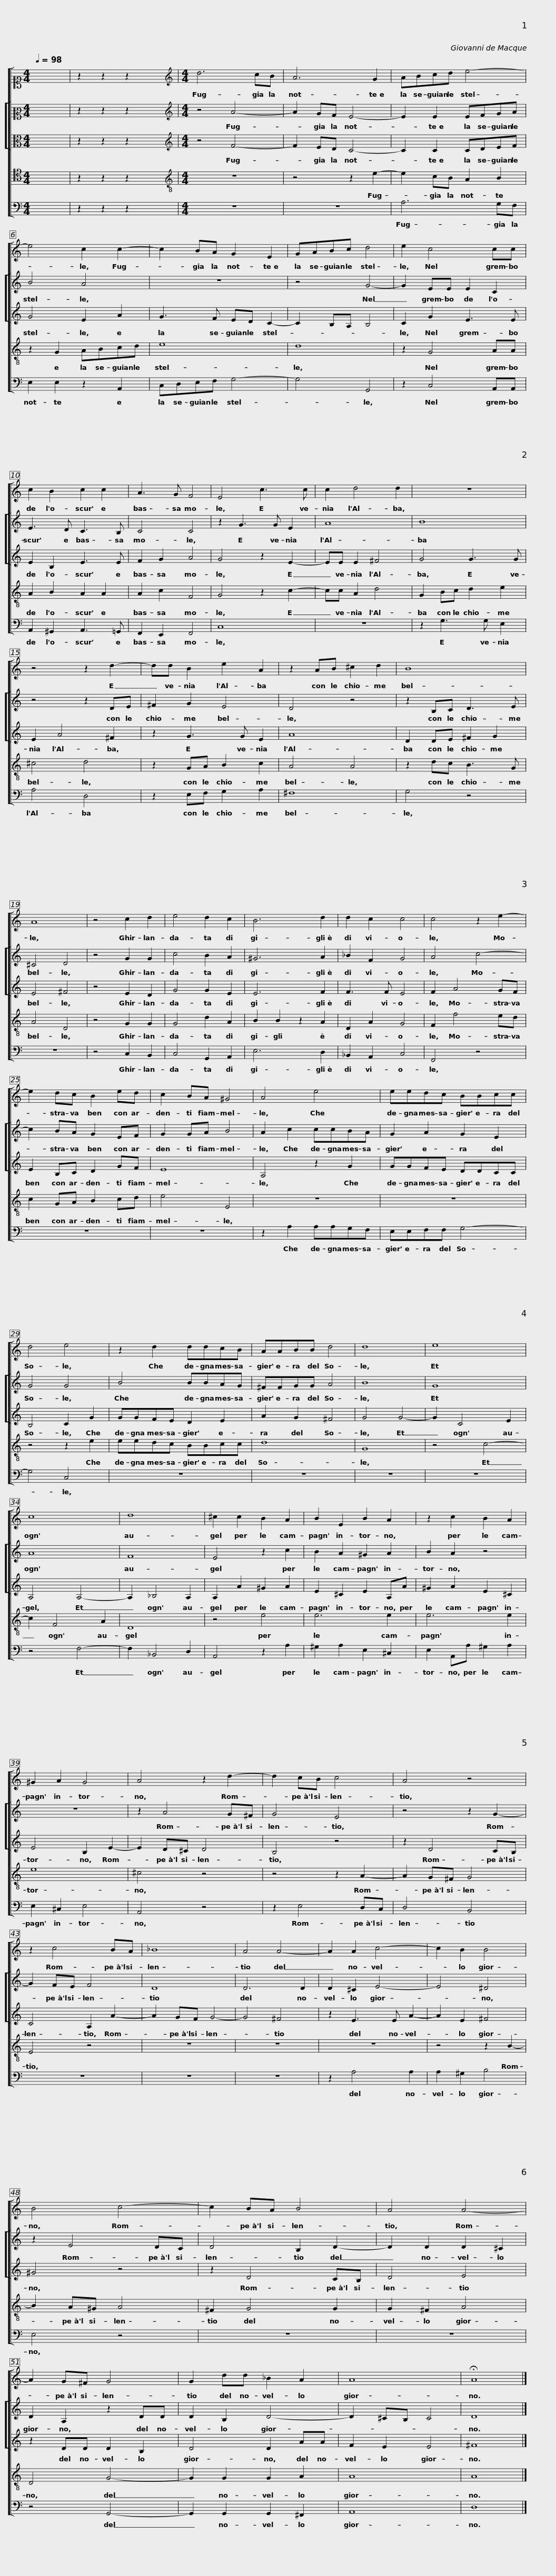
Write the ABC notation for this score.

X:1
%%score [ 1 [ 2 3 ] 4 5 ]
L:1/8
Q:1/4=98
M:4/4
I:linebreak $
K:C
V:1 alto1
V:2 alto2
V:3 alto
V:4 tenor
V:5 bass
V:1
 x8 | z2 z2 z2 x2 |[M:4/4][K:treble] d6 cB | A6 G2 | ABcd e4- | %5
 e4 c2 c2- |$ c2 BA G2 E2 | GABc d4 | e2 c4 cc | c2 B2 c2 c2 | %10
 A3 G F4 |$ E4 c3 c | c2 d4 d2 | z8 | z4 z2 d2- | %15
 dd B2 e2 A2 | z2 AB ^c2 d2 |$ B8 | A8 | z4 c2 d2 | %20
 e4 d2 c2 | B6 d2 | d2 c2 c4 | c4 z2 e2- |$ e2 dc B2 ed | %25
 c2 BA ^G4 | A4 e4 | eedc BBcc | d4 e4 |$ z2 d2 ddcB | %30
 AABB d4 | d8 | e8 | c8 | d8 |$ %35
 ^c2 c2 B2 A2 | B2 E2 B2 A2 | z2 c2 B2 A2 | ^G2 A2 G4 | A4 z2 d2- |$ %40
 d2 cB c4 | A4 z4 | z2 c4 BA | _B8 | A4 A4- |$ %45
 A2 A2 c4- | c2 B2 B4 | B4 c4- | c2 BA B4 | A4 A4- |$ %50
 A2 G^F G4 | G2 dd _B2 A2 | A8 | !fermata!A8 |] %54
V:2
 x8 | z2 z2 z2 x2 |[M:4/4][K:treble] z4 A4- | A2 GF E4- | E2 E2 EFGA | %5
 B4 A4 |$ z8 | z4 G4- | G2 EE E2 C2 | E3 D C3 B, | %10
 C4 C4 |$ z2 G3 G E2 | A8 | B8 | z4 z2 DE | %15
 ^F2 G2 E4 | D4 z4 |$ z2 B,C D3 E | ^C4 D4 | z4 G2 G2 | %20
 c4 B2 A2 | ^G6 A2 | _B2 F2 G4 | A4 c4- |$ c2 BA G2 EF | %25
 G2 GA B4 | A2 c2 ccBA | G2 A2 G2 E2 | G4 G4 |$ B4 BBAG | %30
 ^FFGG A4 | B8 | G8 | A8 | F8 |$ %35
 E4 z2 c2 | B2 A2 ^G2 A2 | B2 A2 z4 | z8 | z2 A4 G^F |$ %40
 G4 E4 | z4 z2 G2- | G2 FE F4 | D8 | D6 D2 |$ %45
 D2 ^C2 E4- | E4 ^D4 | z2 E4 DC | D4 B,2 D2- | D2 D2 D2 ^C2 |$ %50
 D2 A,2 z2 DD | D2 B,2 D4- | D2 ^CB, C4 | D8 |] %54
V:3
 x8 | z2 z2 z2 x2 |[M:4/4][K:treble] z4 F4- | F2 ED C4- | C2 C2 CDEF | %5
 G4 E2 A2 |$ G3 F ED C2- | C2 B,A, B,4 | C2 G2 E3 E | E2 B,2 E3 E | %10
 F2 G2 A4 |$ G4 z2 E2- | EE E2 ^F4 | G4 G3 G | E2 A4 ^F2 | %15
 z2 G3 G E2 | A8 |$ D2 DE ^F2 G2 | E4 ^F4 | z4 E2 D2 | %20
 G4 G2 E2 | E6 F2 | F3 F E4 | F2 A4 GF |$ E2 B,C D2 GF | %25
 E8 | A,4 z2 G2 | GGFE DDCC | B,4 C2 G2 |$ GGFE D2 E2 | %30
 A2 G2 ^F4 | G4 G4- | G2 C4 E2 | A,4 A,4- | A,2 _B,4 A,2 |$ %35
 A,2 A2 ^G2 A2 | E2 ^C2 E2 A,A | ^G2 A2 E2 ^C2 | E4 B,2 E2- | E2 D^C D4 |$ %40
 B,4 z4 | z2 D4 CB, | C4 A,2 A2- | A2 GF G4- | G4 ^F4 |$ %45
 z2 E3 E A2- | A2 E2 ^F4 | ^G4 z4 | z2 D4 CB, | D4 E4 |$ %50
 z2 DD D2 B,2 | D4 D2 AA | F2 E2 E4 | ^F8 |] %54
V:4
 x8 | z2 z2 z2 x2 |[M:4/4][K:treble-8] z8 | z4 z2 e2- | e2 cB A2 B2 | %5
 z2 G2 ABcd |$ e8 | d8 | z2 G4 AA | A2 B2 A2 A2 | %10
 A2 c2 F4 |$ G4 z2 c2- | cc A2 d4 | G2 Bc d2 e2 | ^c4 d4 | %15
 z2 GA B2 c2 | A4 A4 |$ z2 dc B3 G | A4 D4 | z4 G2 G2 | %20
 G4 d2 A2 | B2 B2 z2 A2 | D2 A2 G4 | F2 f4 ed |$ c2 GA B2 cd | %25
 e4 E4 | z8 | z8 | z4 z2 e2 |$ eedc BBcc | %30
 d8 | G8 | z4 c4- | c2 F4 A2 | D8 |$ %35
 z4 e4 | e6 e2 | e6 e2 | e8 | ^c4 z4 |$ %40
 z4 z2 A2- | A2 G^F G4 | E4 z4 | z8 | z8 |$ %45
 z8 | z4 z2 B2- | B2 A^G A4 | ^F2 G4 G2 | G2 ^F2 A4 |$ %50
 D4 G4- | G2 G2 G2 A2 | A8 | A8 |] %54
V:5
 x8 | z2 z2 z2 x2 |[M:4/4] z8 | z8 | A,6 G,F, | %5
 E,2 E,2 z2 A,,2 |$ C,D,E,F, G,4- | G,4 G,,4 | z2 C,4 A,,A,, | A,,2 ^G,,2 A,,3 =G,, | %10
 F,,2 E,,2 F,,4 |$ C,8 | z8 | z2 G,3 G, E,2 | A,4 D,4 | %15
 z2 E,F, G,2 A,2 | ^F,8 |$ G,4 z4 | z8 | z4 C,2 B,,2 | %20
 C,4 G,,2 A,,2 | E,6 D,2 | _B,,2 A,,2 C,4 | F,,4 z4 |$ z8 | %25
 z8 | z2 A,2 A,A,G,F, | E,E,F,F, G,4- | G,4 C,4 |$ z8 | %30
 z8 | z8 | z8 | z4 F,4- | F,2 _B,,4 D,2 |$ %35
 A,,4 z2 A,2 | ^G,2 A,2 E,2 ^C,2 | E,2 A,,A, ^G,2 A,2 | E,2 ^C,2 E,4 | A,,4 z4 |$ %40
 z2 E,4 D,C, | D,4 B,,4 | z8 | z8 | z8 |$ %45
 z2 A,4 A,2 | A,2 ^G,2 B,4 | E,4 z4 | z8 | z8 |$ %50
 z4 G,,4- | G,,2 G,,2 G,,2 ^F,,2 | A,,8 | D,8 |] %54
